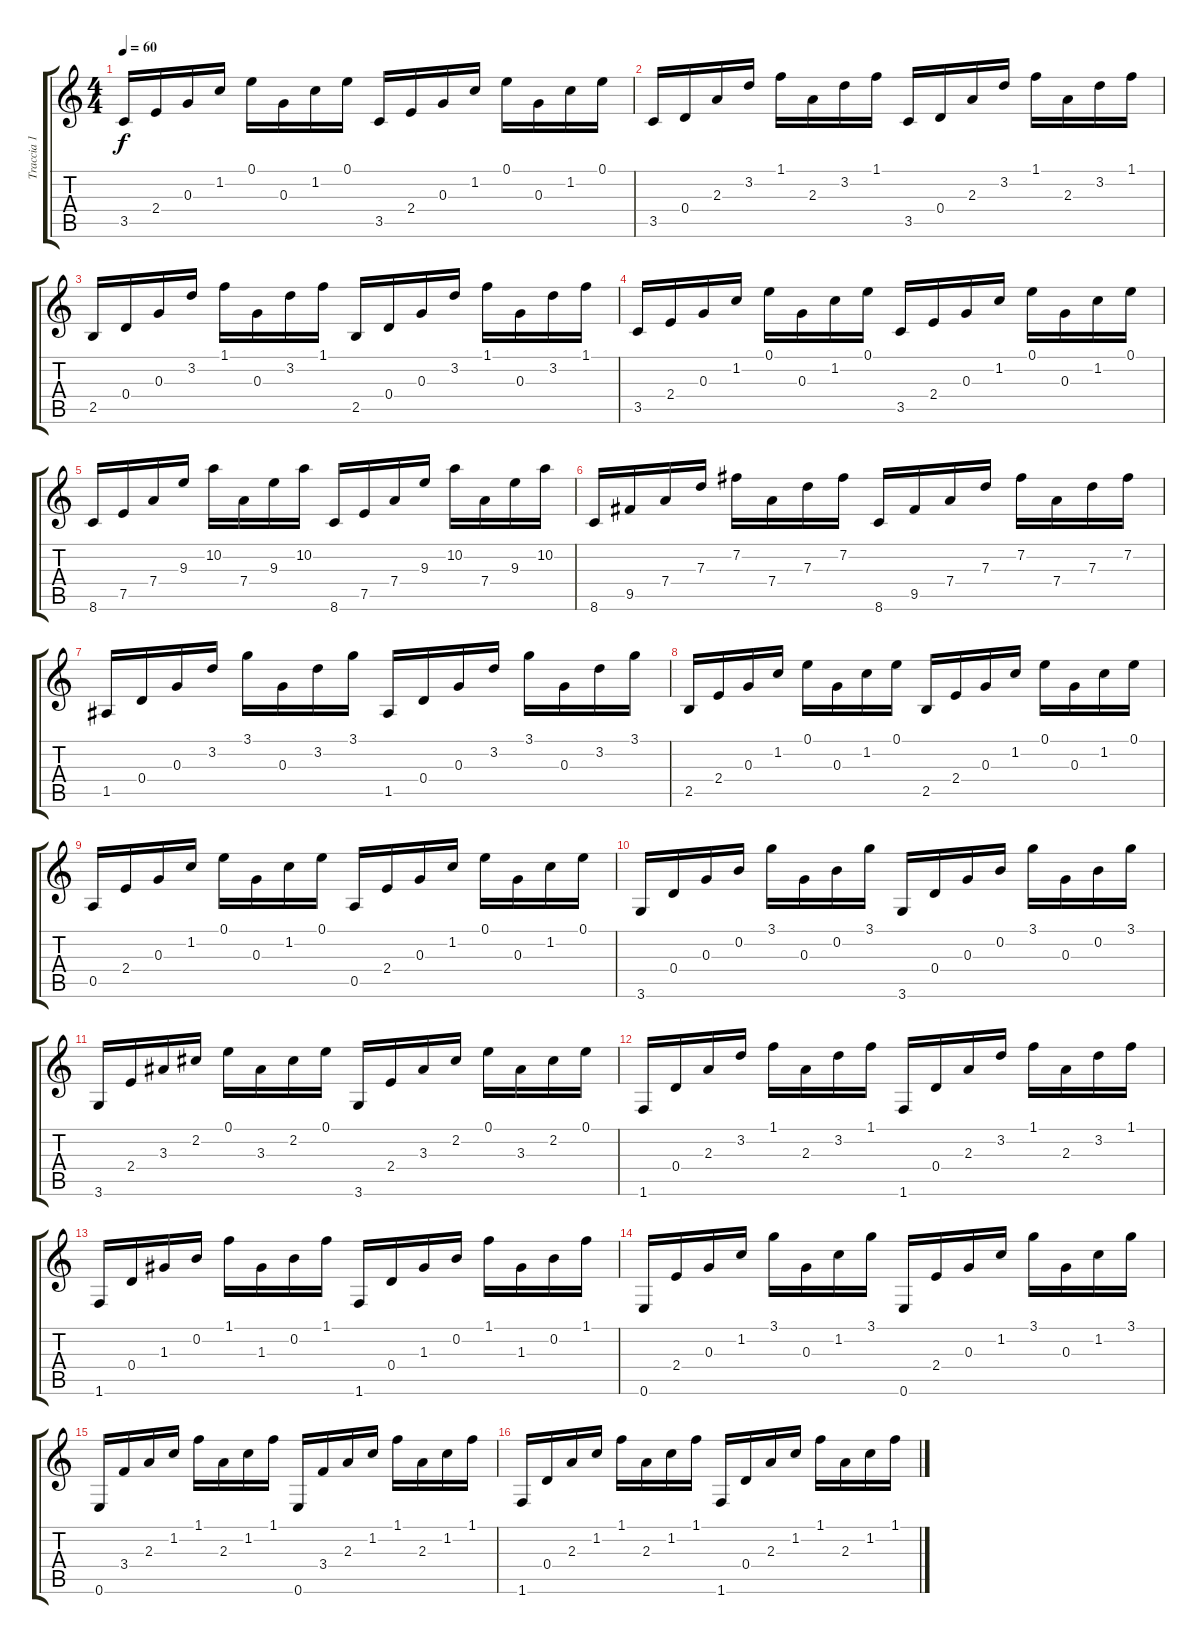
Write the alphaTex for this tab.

\track ("Traccia 1" "Traccia 1") {instrument acousticguitarnylon}
\staff {score tabs}
\tuning (E4 B3 G3 D3 A2 E2) {hide}
\ts (4 4)
\tempo 60
\clef g2
\ks c
3.5.16{dy f instrument acousticguitarnylon} 2.4.16 0.3.16 1.2.16 0.1.16 0.3.16 1.2.16 0.1.16 3.5.16 2.4.16 0.3.16 1.2.16 0.1.16 0.3.16 1.2.16 0.1.16 |
3.5.16 0.4.16 2.3.16 3.2.16 1.1.16 2.3.16 3.2.16 1.1.16 3.5.16 0.4.16 2.3.16 3.2.16 1.1.16 2.3.16 3.2.16 1.1.16 |
2.5.16 0.4.16 0.3.16 3.2.16 1.1.16 0.3.16 3.2.16 1.1.16 2.5.16 0.4.16 0.3.16 3.2.16 1.1.16 0.3.16 3.2.16 1.1.16 |
3.5.16 2.4.16 0.3.16 1.2.16 0.1.16 0.3.16 1.2.16 0.1.16 3.5.16 2.4.16 0.3.16 1.2.16 0.1.16 0.3.16 1.2.16 0.1.16 |
8.6.16 7.5.16 7.4.16 9.3.16 10.2.16 7.4.16 9.3.16 10.2.16 8.6.16 7.5.16 7.4.16 9.3.16 10.2.16 7.4.16 9.3.16 10.2.16 |
8.6.16 9.5.16 7.4.16 7.3.16 7.2.16 7.4.16 7.3.16 7.2.16 8.6.16 9.5.16 7.4.16 7.3.16 7.2.16 7.4.16 7.3.16 7.2.16 |
1.5.16 0.4.16 0.3.16 3.2.16 3.1.16 0.3.16 3.2.16 3.1.16 1.5.16 0.4.16 0.3.16 3.2.16 3.1.16 0.3.16 3.2.16 3.1.16 |
2.5.16 2.4.16 0.3.16 1.2.16 0.1.16 0.3.16 1.2.16 0.1.16 2.5.16 2.4.16 0.3.16 1.2.16 0.1.16 0.3.16 1.2.16 0.1.16 |
0.5.16 2.4.16 0.3.16 1.2.16 0.1.16 0.3.16 1.2.16 0.1.16 0.5.16 2.4.16 0.3.16 1.2.16 0.1.16 0.3.16 1.2.16 0.1.16 |
3.6.16 0.4.16 0.3.16 0.2.16 3.1.16 0.3.16 0.2.16 3.1.16 3.6.16 0.4.16 0.3.16 0.2.16 3.1.16 0.3.16 0.2.16 3.1.16 |
3.6.16 2.4.16 3.3.16 2.2.16 0.1.16 3.3.16 2.2.16 0.1.16 3.6.16 2.4.16 3.3.16 2.2.16 0.1.16 3.3.16 2.2.16 0.1.16 |
1.6.16 0.4.16 2.3.16 3.2.16 1.1.16 2.3.16 3.2.16 1.1.16 1.6.16 0.4.16 2.3.16 3.2.16 1.1.16 2.3.16 3.2.16 1.1.16 |
1.6.16 0.4.16 1.3.16 0.2.16 1.1.16 1.3.16 0.2.16 1.1.16 1.6.16 0.4.16 1.3.16 0.2.16 1.1.16 1.3.16 0.2.16 1.1.16 |
0.6.16 2.4.16 0.3.16 1.2.16 3.1.16 0.3.16 1.2.16 3.1.16 0.6.16 2.4.16 0.3.16 1.2.16 3.1.16 0.3.16 1.2.16 3.1.16 |
0.6.16 3.4.16 2.3.16 1.2.16 1.1.16 2.3.16 1.2.16 1.1.16 0.6.16 3.4.16 2.3.16 1.2.16 1.1.16 2.3.16 1.2.16 1.1.16 |
1.6.16 0.4.16 2.3.16 1.2.16 1.1.16 2.3.16 1.2.16 1.1.16 1.6.16 0.4.16 2.3.16 1.2.16 1.1.16 2.3.16 1.2.16 1.1.16
